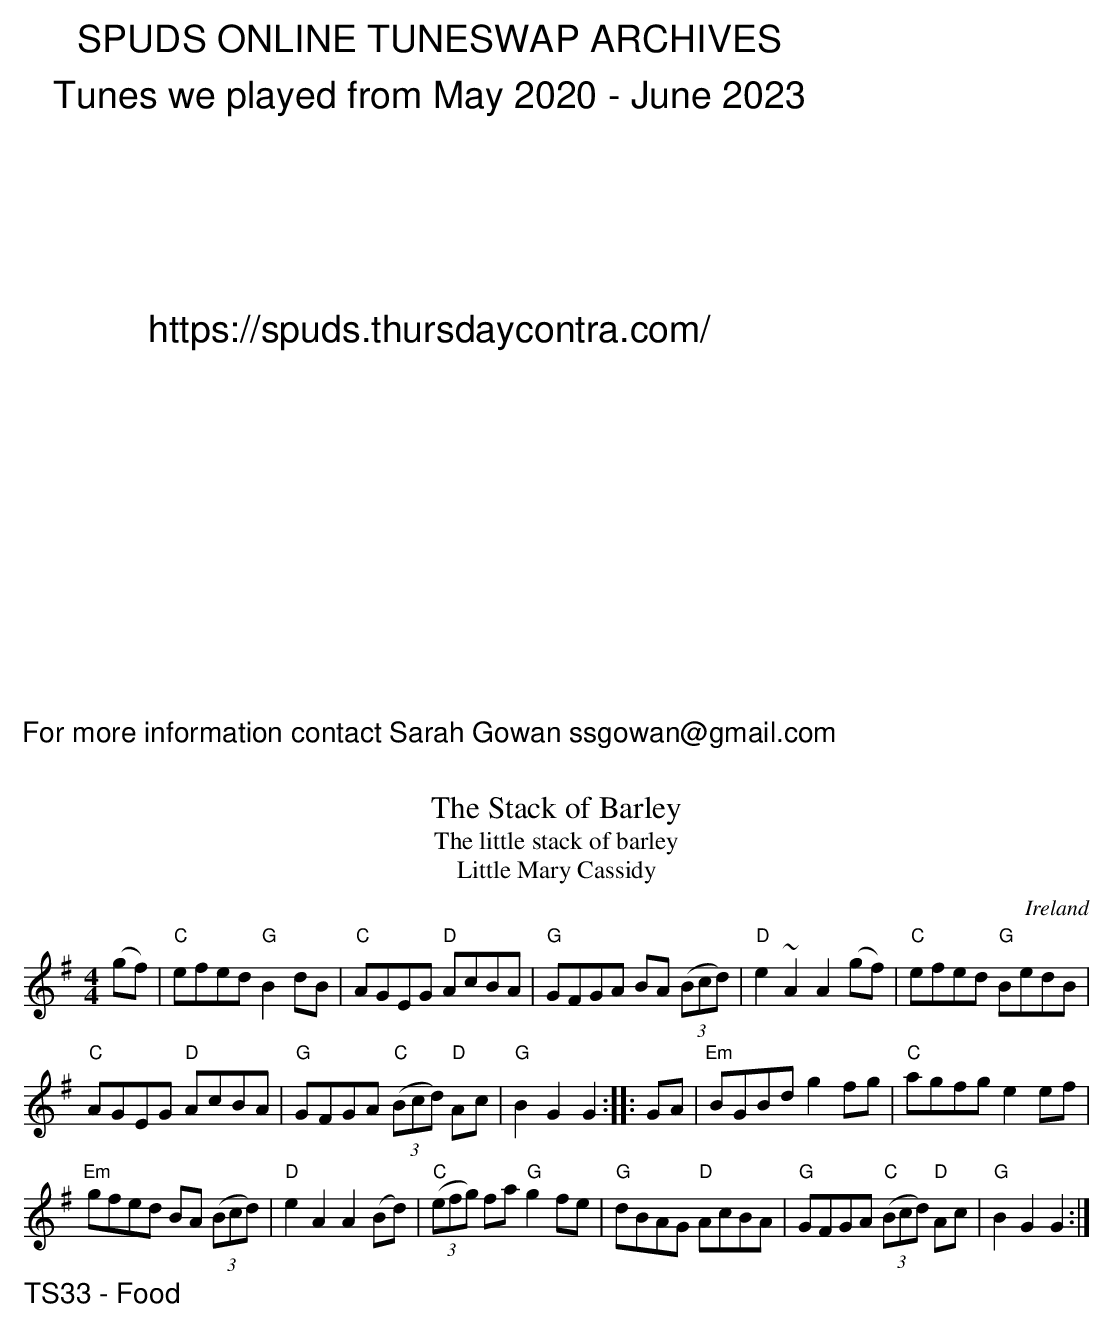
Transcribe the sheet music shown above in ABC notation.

X:1
T:Stack of Barley, The
T:The little stack of barley
T:Little Mary Cassidy
O:Ireland
M:4/4
L:1/8
K:G
(gf)|\
"C"efed "G"B2dB|"C"AGEG "D"AcBA|"G"GFGA BA (3(Bcd)|"D"e2~A2 A2(gf)|\
"C"efed "G"BedB|
"C"AGEG "D"AcBA|"G"GFGA "C"(3(Bcd) "D"Ac|"G"B2 G2 G2:|\
|:GA|\
"Em"BGBd g2fg|"C"agfg e2ef|
"Em"gfed BA (3(Bcd)|"D"e2 A2 A2(Bd)|\
"C"(3(efg) fa "G"g2fe|"G"dBAG "D"AcBA|"G"GFGA "C"(3(Bcd) "D"Ac|"G"B2 G2 G2:|
